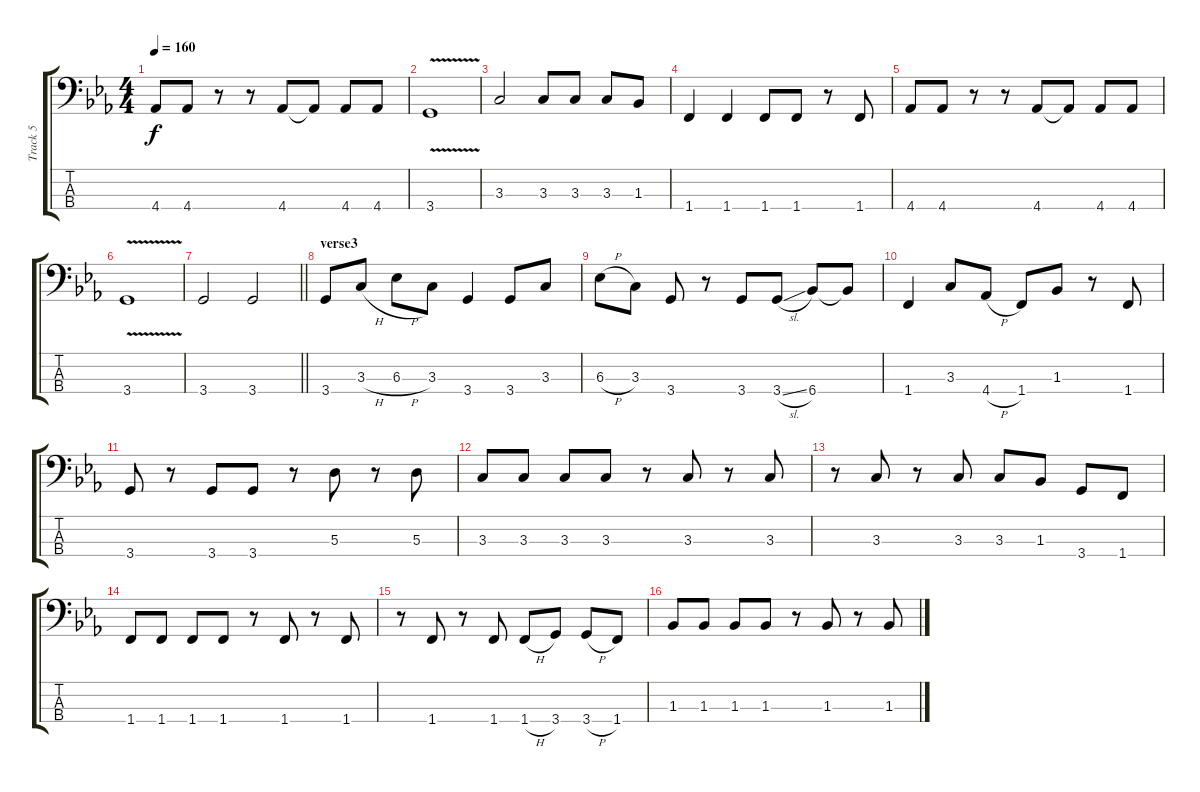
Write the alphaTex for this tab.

\track ("Track 5" "Track 5") {instrument electricbassfinger}
\staff {score tabs}
\tuning (G2 D2 A1 E1) {hide}
\ts (4 4)
\tempo 160
\clef f4
\ks cminor
4.4.8{dy f} 4.4.8 r.8 r.8 4.4.8 4.4{t}.8 4.4.8 4.4.8 |
3.4{v}.1 |
3.3.2 3.3.8 3.3.8 3.3.8 1.3.8 |
1.4.4 1.4.4 1.4.8 1.4.8 r.8 1.4.8 |
4.4.8 4.4.8 r.8 r.8 4.4.8 4.4{t}.8 4.4.8 4.4.8 |
3.4{v}.1 |
\barLineRight lightlight
3.4.2 3.4.2 |
\section ("" "verse3")
3.4.8 3.3{h}.8 6.3{h}.8 3.3.8 3.4.4 3.4.8 3.3.8 |
6.3{h}.8 3.3.8 3.4.8 r.8 3.4.8 3.4{sl}.8 6.4.8 6.4{t}.8 |
1.4.4 3.3.8 4.4{h}.8 1.4.8 1.3.8 r.8 1.4.8 |
3.4.8 r.8 3.4.8 3.4.8 r.8 5.3.8 r.8 5.3.8 |
3.3.8 3.3.8 3.3.8 3.3.8 r.8 3.3.8 r.8 3.3.8 |
r.8 3.3.8 r.8 3.3.8 3.3.8 1.3.8 3.4.8 1.4.8 |
1.4.8 1.4.8 1.4.8 1.4.8 r.8 1.4.8 r.8 1.4.8 |
r.8 1.4.8 r.8 1.4.8 1.4{h}.8 3.4.8 3.4{h}.8 1.4.8 |
1.3.8 1.3.8 1.3.8 1.3.8 r.8 1.3.8 r.8 1.3.8
